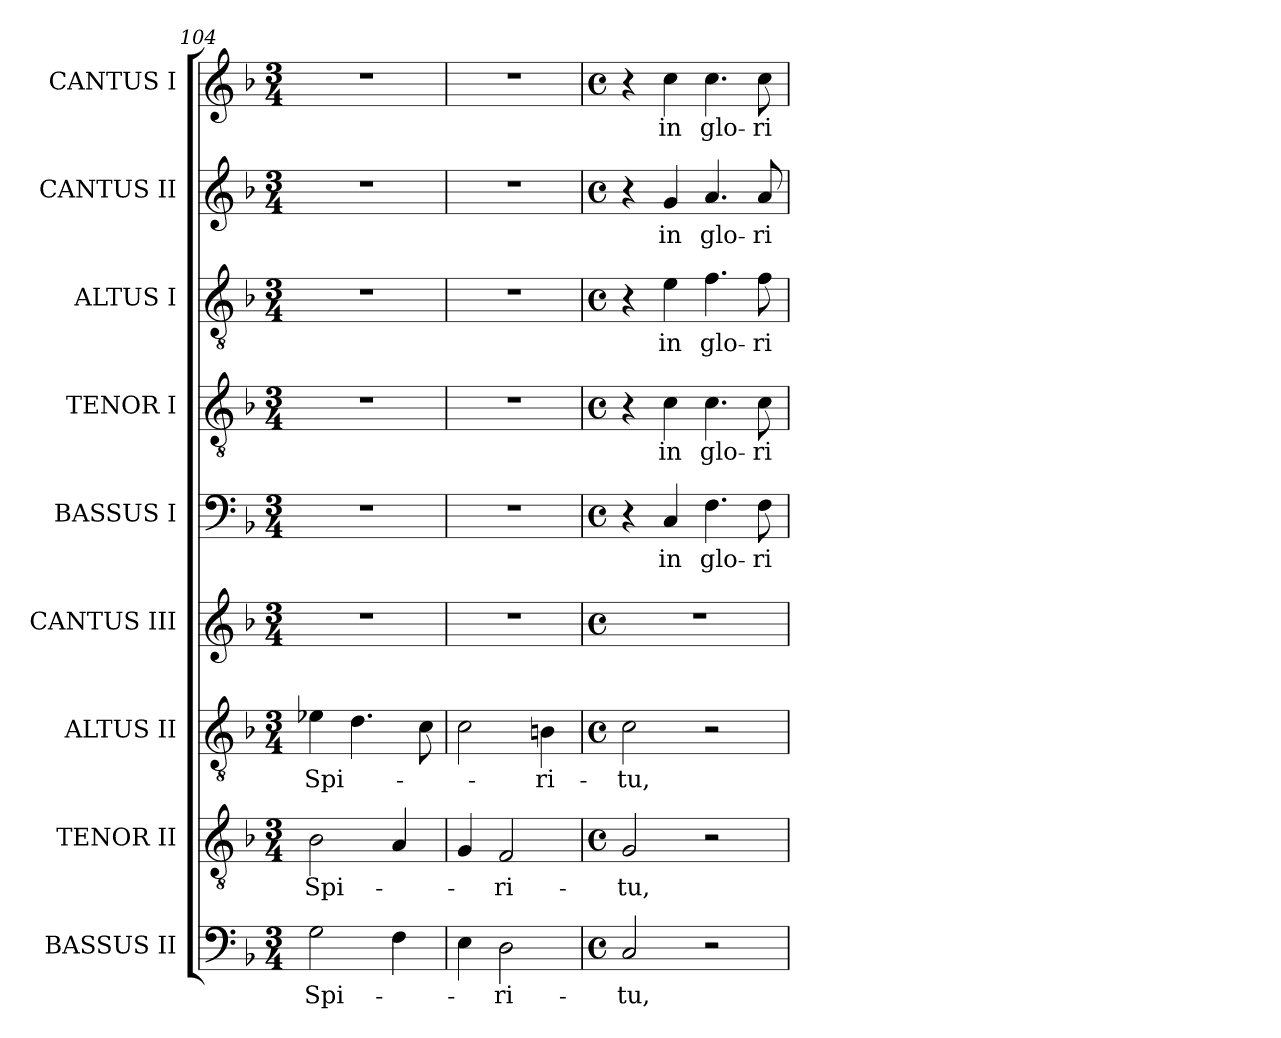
**kern	**text	**kern	**text	**kern	**text	**kern	**kern	**text	**kern	**text	**kern	**text	**kern	**text	**kern	**text
*part9	*part9	*part8	*part8	*part7	*part7	*part6	*part5	*part5	*part4	*part4	*part3	*part3	*part2	*part2	*part1	*part1
*staff9	*staff9	*staff8	*staff8	*staff7	*staff7	*staff6	*staff5	*staff5	*staff4	*staff4	*staff3	*staff3	*staff2	*staff2	*staff1	*staff1
*I"BASSUS II	*	*I"TENOR II	*	*I"ALTUS II	*	*I"CANTUS III	*I"BASSUS I	*	*I"TENOR I	*	*I"ALTUS I	*	*I"CANTUS II	*	*I"CANTUS I	*
*I'B. II	*	*I'T. II	*	*I'A. II	*	*I'C. III	*I'B. I	*	*I'T. I	*	*I'A. I	*	*I'C. II	*	*I'C. I	*
!!LO:PB:g=z
*clefF4	*	*clefGv2	*	*clefGv2	*	*clefG2	*clefF4	*	*clefGv2	*	*clefGv2	*	*clefG2	*	*clefG2	*
*	*	*ITrd7c12	*	*ITrd7c12	*	*	*	*	*ITrd7c12	*	*ITrd7c12	*	*	*	*	*
*k[b-]	*	*k[b-]	*	*k[b-]	*	*k[b-]	*k[b-]	*	*k[b-]	*	*k[b-]	*	*k[b-]	*	*k[b-]	*
*F:	*	*F:	*	*F:	*	*F:	*F:	*	*F:	*	*F:	*	*F:	*	*F:	*
*M3/4	*	*M3/4	*	*M3/4	*	*M3/4	*M3/4	*	*M3/4	*	*M3/4	*	*M3/4	*	*M3/4	*
=104	=104	=104	=104	=104	=104	=104	=104	=104	=104	=104	=104	=104	=104	=104	=104	=104
!	!LO:LY:b:color=#000000	!	!	!	!	!	!	!	!	!	!	!	!	!	!	!
!	!	!	!LO:LY:b:color=#000000	!	!	!	!	!	!	!	!	!	!	!	!	!
!	!	!	!	!	!LO:LY:b:color=#000000	!LO:N:vis=1	!LO:N:vis=1	!	!LO:N:vis=1	!	!LO:N:vis=1	!	!LO:N:vis=1	!	!LO:N:vis=1	!
2Gi\	Spi-	2BB-i\	Spi-	4E-Xi\	Spi-	2.r	2.r	.	2.r	.	2.r	.	2.r	.	2.r	.
.	.	.	.	4.Di\	.	.	.	.	.	.	.	.	.	.	.	.
4Fi\	.	4AAi/	.	.	.	.	.	.	.	.	.	.	.	.	.	.
.	.	.	.	8Ci\	.	.	.	.	.	.	.	.	.	.	.	.
=105	=105	=105	=105	=105	=105	=105	=105	=105	=105	=105	=105	=105	=105	=105	=105	=105
!	!	!	!	!	!	!LO:N:vis=1	!LO:N:vis=1	!	!LO:N:vis=1	!	!LO:N:vis=1	!	!LO:N:vis=1	!	!LO:N:vis=1	!
4Ei\	.	4GGi/	.	2Ci\	.	2.r	2.r	.	2.r	.	2.r	.	2.r	.	2.r	.
!	!LO:LY:b:color=#000000	!	!	!	!	!	!	!	!	!	!	!	!	!	!	!
!	!	!	!LO:LY:b:color=#000000	!	!	!	!	!	!	!	!	!	!	!	!	!
2Di\	-ri-	2FFi/	-ri-	.	.	.	.	.	.	.	.	.	.	.	.	.
!	!	!	!	!	!LO:LY:b:color=#000000	!	!	!	!	!	!	!	!	!	!	!
.	.	.	.	4BBni\	-ri-	.	.	.	.	.	.	.	.	.	.	.
=106	=106	=106	=106	=106	=106	=106	=106	=106	=106	=106	=106	=106	=106	=106	=106	=106
*M4/4	*	*M4/4	*	*M4/4	*	*M4/4	*M4/4	*	*M4/4	*	*M4/4	*	*M4/4	*	*M4/4	*
*met(c)	*	*met(c)	*	*met(c)	*	*met(c)	*met(c)	*	*met(c)	*	*met(c)	*	*met(c)	*	*met(c)	*
!	!LO:LY:b:color=#000000	!	!	!	!	!	!	!	!	!	!	!	!	!	!	!
!	!	!	!LO:LY:b:color=#000000	!	!	!	!	!	!	!	!	!	!	!	!	!
!	!	!	!	!	!LO:LY:b:color=#000000	!	!	!	!	!	!	!	!	!	!	!
2Ci/	-tu,	2GGi/	-tu,	2Ci\	-tu,	1r	4r	.	4r	.	4r	.	4r	.	4r	.
!	!	!	!	!	!	!	!	!LO:LY:b:color=#000000	!	!	!	!	!	!	!	!
!	!	!	!	!	!	!	!	!	!	!LO:LY:b:color=#000000	!	!	!	!	!	!
!	!	!	!	!	!	!	!	!	!	!	!	!LO:LY:b:color=#000000	!	!	!	!
!	!	!	!	!	!	!	!	!	!	!	!	!	!	!LO:LY:b:color=#000000	!	!
!	!	!	!	!	!	!	!	!	!	!	!	!	!	!	!	!LO:LY:b:color=#000000
.	.	.	.	.	.	.	4Ci/	in	4Ci\	in	4Ei\	in	4gi/	in	4cci\	in
!	!	!	!	!	!	!	!	!LO:LY:b:color=#000000	!	!	!	!	!	!	!	!
!	!	!	!	!	!	!	!	!	!	!LO:LY:b:color=#000000	!	!	!	!	!	!
!	!	!	!	!	!	!	!	!	!	!	!	!LO:LY:b:color=#000000	!	!	!	!
!	!	!	!	!	!	!	!	!	!	!	!	!	!	!LO:LY:b:color=#000000	!	!
!	!	!	!	!	!	!	!	!	!	!	!	!	!	!	!	!LO:LY:b:color=#000000
2r	.	2r	.	2r	.	.	4.Fi\	glo-	4.Ci\	glo-	4.Fi\	glo-	4.ai/	glo-	4.cci\	glo-
!	!	!	!	!	!	!	!	!LO:LY:b:color=#000000	!	!	!	!	!	!	!	!
!	!	!	!	!	!	!	!	!	!	!LO:LY:b:color=#000000	!	!	!	!	!	!
!	!	!	!	!	!	!	!	!	!	!	!	!LO:LY:b:color=#000000	!	!	!	!
!	!	!	!	!	!	!	!	!	!	!	!	!	!	!LO:LY:b:color=#000000	!	!
!	!	!	!	!	!	!	!	!	!	!	!	!	!	!	!	!LO:LY:b:color=#000000
.	.	.	.	.	.	.	8Fi\	-ri-	8Ci\	-ri-	8Fi\	-ri-	8ai/	-ri-	8cci\	-ri-
=	=	=	=	=	=	=	=	=	=	=	=	=	=	=	=	=
*-	*-	*-	*-	*-	*-	*-	*-	*-	*-	*-	*-	*-	*-	*-	*-	*-
